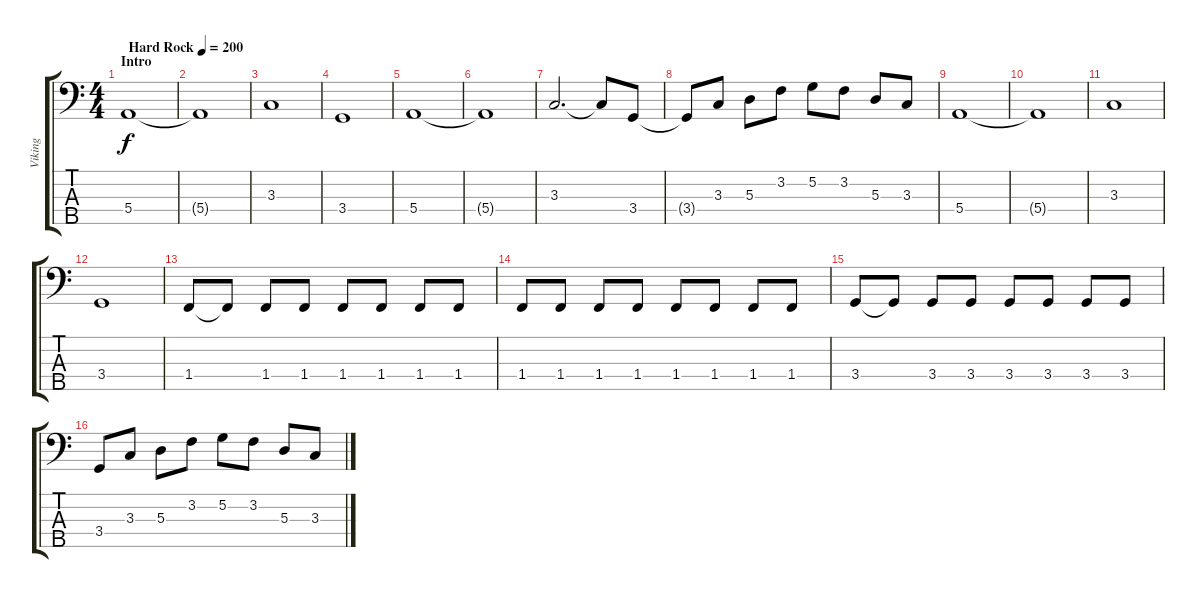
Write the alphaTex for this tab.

\track ("Viking" "Viking") {instrument electricbassfinger}
\staff {score tabs}
\tuning (G2 D2 A1 E1 B0) {hide}
\ts (4 4)
\section ("" "Intro")
\tempo (200 "Hard Rock")
\clef f4
\ks c
5.4.1{dy f instrument electricbassfinger} |
5.4{t}.1 |
3.3.1 |
3.4.1 |
5.4.1 |
5.4{t}.1 |
3.3.2{d} 3.3{t}.8 3.4.8 |
3.4{t}.8 3.3.8 5.3.8 3.2.8 5.2.8 3.2.8 5.3.8 3.3.8 |
5.4.1 |
5.4{t}.1 |
3.3.1 |
3.4.1 |
1.4.8 1.4{t}.8 1.4.8 1.4.8 1.4.8 1.4.8 1.4.8 1.4.8 |
1.4.8 1.4.8 1.4.8 1.4.8 1.4.8 1.4.8 1.4.8 1.4.8 |
3.4.8 3.4{t}.8 3.4.8 3.4.8 3.4.8 3.4.8 3.4.8 3.4.8 |
3.4.8 3.3.8 5.3.8 3.2.8 5.2.8 3.2.8 5.3.8 3.3.8
